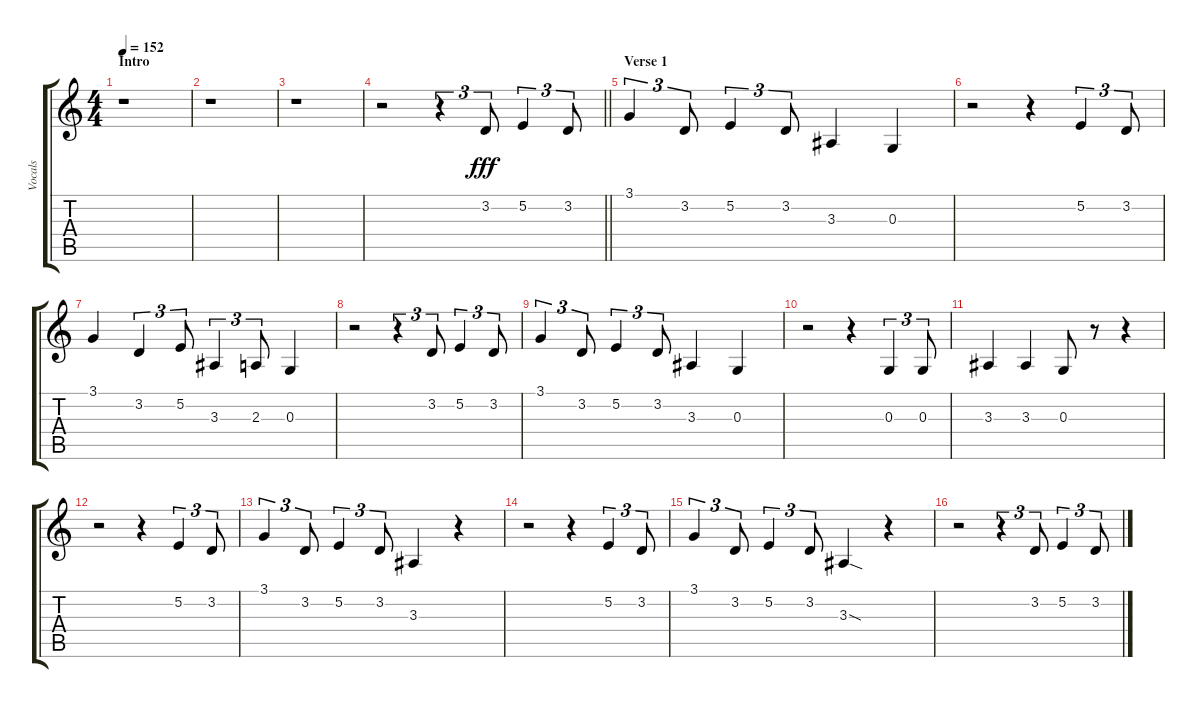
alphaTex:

\track ("Vocals" "Vocals") {instrument altosax}
\staff {score tabs}
\tuning (E4 B3 G3 D3 A2 E2) {hide}
\ts (4 4)
\section ("" "Intro")
\tempo 152
\clef g2
\ks c
r.1{dy fff instrument altosax} |
r.1 |
r.1 |
\barLineRight lightlight
r.2 r.4{tu (3 2)} 3.2.8{tu (3 2)} 5.2.4{tu (3 2)} 3.2.8{tu (3 2)} |
\section ("" "Verse 1")
3.1.4{tu (3 2)} 3.2.8{tu (3 2)} 5.2.4{tu (3 2)} 3.2.8{tu (3 2)} 3.3.4 0.3.4 |
r.2 r.4 5.2.4{tu (3 2)} 3.2.8{tu (3 2)} |
3.1.4 3.2.4{tu (3 2)} 5.2.8{tu (3 2)} 3.3.4{tu (3 2)} 2.3.8{tu (3 2)} 0.3.4 |
r.2 r.4{tu (3 2)} 3.2.8{tu (3 2)} 5.2.4{tu (3 2)} 3.2.8{tu (3 2)} |
3.1.4{tu (3 2)} 3.2.8{tu (3 2)} 5.2.4{tu (3 2)} 3.2.8{tu (3 2)} 3.3.4 0.3.4 |
r.2 r.4 0.3.4{tu (3 2)} 0.3.8{tu (3 2)} |
3.3.4 3.3.4 0.3.8 r.8 r.4 |
r.2 r.4 5.2.4{tu (3 2)} 3.2.8{tu (3 2)} |
3.1.4{tu (3 2)} 3.2.8{tu (3 2)} 5.2.4{tu (3 2)} 3.2.8{tu (3 2)} 3.3.4 r.4 |
r.2 r.4 5.2.4{tu (3 2)} 3.2.8{tu (3 2)} |
3.1.4{tu (3 2)} 3.2.8{tu (3 2)} 5.2.4{tu (3 2)} 3.2.8{tu (3 2)} 3.3{sod}.4 r.4 |
r.2 r.4{tu (3 2)} 3.2.8{tu (3 2)} 5.2.4{tu (3 2)} 3.2.8{tu (3 2)}
